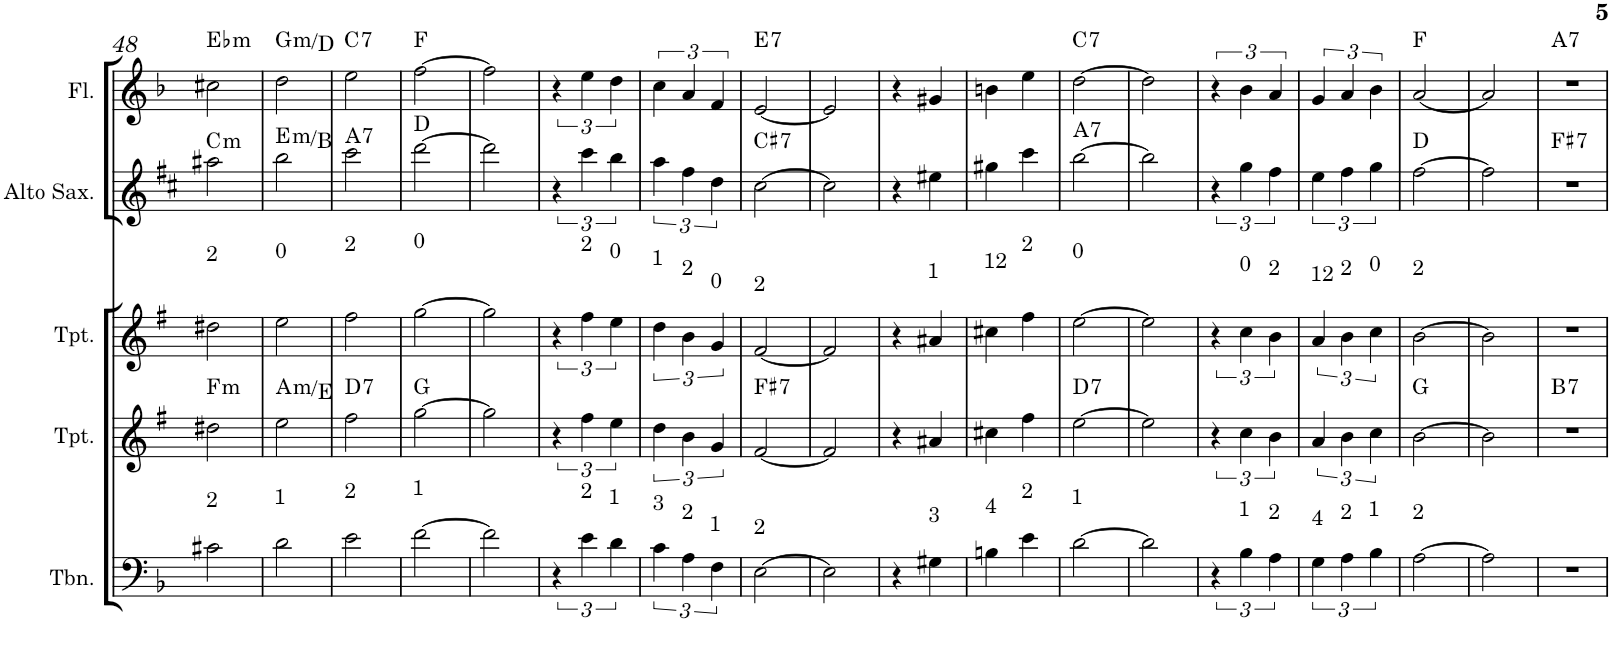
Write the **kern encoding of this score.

**kern	**kern	**harte	**kern	**kern	**harte	**kern	**harte
*part5	*part4	*part4	*part3	*part2	*part2	*part1	*part1
*staff5	*staff4	*	*staff3	*staff2	*	*staff1	*
*I"C clavF	*I"Bb	*	*I"Bb - Pirata	*I"Eb	*	*I"C clavG	*
!!LO:PB:g=z
*clefF4	*clefG2	*	*clefG2	*clefG2	*	*clefG2	*
*	*Trd1c2	*	*Trd1c2	*Trd5c9	*	*	*
*k[b-]	*k[f#]	*	*k[f#]	*k[f#c#]	*	*k[b-]	*
*F:	*G:	*	*G:	*D:	*	*F:	*
*M2/4	*M2/4	*	*M2/4	*M2/4	*	*M2/4	*
=48	=48	=48	=48	=48	=48	=48	=48
!	!	!	!LO:TX:a:t=2	!	!	!	!
!LO:TX:a:t=2	!	!LO:H:kt=m	!	!	!LO:H:kt=m	!	!LO:H:kt=m
2c#X\	2dd#X\	F:min	2dd#X\	2aa#X\	C:min	2cc#X\	Eb:min
=49	=49	=49	=49	=49	=49	=49	=49
!	!	!	!LO:TX:a:t=0	!	!	!	!
!LO:TX:a:t=1	!	!LO:H:kt=m	!	!	!LO:H:kt=m	!	!LO:H:kt=m
2d\	2ee\	A:min/5	2ee\	2bb\	E:min/5	2dd\	G:min/5
=50	=50	=50	=50	=50	=50	=50	=50
!	!	!	!LO:TX:a:t=2	!	!	!	!
!LO:TX:a:t=2	!	!LO:H:kt=7	!	!	!LO:H:kt=7	!	!LO:H:kt=7
2e\	2ff#\	D:7	2ff#\	2ccc#\	A:7	2ee\	C:7
=51	=51	=51	=51	=51	=51	=51	=51
!	!	!	!LO:TX:a:t=0	!	!	!	!
!LO:TX:a:t=1	!	!	!	!	!	!	!
[>2f\	[>2gg\	G:maj	[>2gg\	[>2ddd\	D:maj	[>2ff\	F:maj
=52	=52	=52	=52	=52	=52	=52	=52
2f\]	2gg\]	.	2gg\]	2ddd\]	.	2ff\]	.
=53	=53	=53	=53	=53	=53	=53	=53
6r	6r	.	6r	6r	.	6r	.
!	!	!	!LO:TX:a:t=2	!	!	!	!
!LO:TX:a:t=2	!	!	!	!	!	!	!
6e\	6ff#\	.	6ff#\	6ccc#\	.	6ee\	.
!	!	!	!LO:TX:a:t=0	!	!	!	!
!LO:TX:a:t=1	!	!	!	!	!	!	!
6d\	6ee\	.	6ee\	6bb\	.	6dd\	.
=54	=54	=54	=54	=54	=54	=54	=54
!	!	!	!LO:TX:a:t=1	!	!	!	!
!LO:TX:a:t=3	!	!	!	!	!	!	!
6c\	6dd\	.	6dd\	6aa\	.	6cc\	.
!	!	!	!LO:TX:a:t=2	!	!	!	!
!LO:TX:a:t=2	!	!	!	!	!	!	!
6A\	6b\	.	6b\	6ff#\	.	6a/	.
!	!	!	!LO:TX:a:t=0	!	!	!	!
!LO:TX:a:t=1	!	!	!	!	!	!	!
6F\	6g/	.	6g/	6dd\	.	6f/	.
=55	=55	=55	=55	=55	=55	=55	=55
!	!	!	!LO:TX:a:t=2	!	!	!	!
!LO:TX:a:t=2	!	!LO:H:kt=7	!	!	!LO:H:kt=7	!	!LO:H:kt=7
[>2E\	[<2f#/	F#:7	[<2f#/	[>2cc#\	C#:7	[<2e/	E:7
=56	=56	=56	=56	=56	=56	=56	=56
2E\]	2f#/]	.	2f#/]	2cc#\]	.	2e/]	.
=57	=57	=57	=57	=57	=57	=57	=57
4r	4r	.	4r	4r	.	4r	.
!	!	!	!LO:TX:a:t=1	!	!	!	!
!LO:TX:a:t=3	!	!	!	!	!	!	!
4G#X\	4a#X/	.	4a#X/	4ee#X\	.	4g#X/	.
=58	=58	=58	=58	=58	=58	=58	=58
!	!	!	!LO:TX:a:t=12	!	!	!	!
!LO:TX:a:t=4	!	!	!	!	!	!	!
4Bn\	4cc#X\	.	4cc#X\	4gg#X\	.	4bn\	.
!	!	!	!LO:TX:a:t=2	!	!	!	!
!LO:TX:a:t=2	!	!	!	!	!	!	!
4e\	4ff#\	.	4ff#\	4ccc#\	.	4ee\	.
=59	=59	=59	=59	=59	=59	=59	=59
!	!	!	!LO:TX:a:t=0	!	!	!	!
!LO:TX:a:t=1	!	!LO:H:kt=7	!	!	!LO:H:kt=7	!	!LO:H:kt=7
[>2d\	[>2ee\	D:7	[>2ee\	[>2bb\	A:7	[>2dd\	C:7
=60	=60	=60	=60	=60	=60	=60	=60
2d\]	2ee\]	.	2ee\]	2bb\]	.	2dd\]	.
=61	=61	=61	=61	=61	=61	=61	=61
6r	6r	.	6r	6r	.	6r	.
!	!	!	!LO:TX:a:t=0	!	!	!	!
!LO:TX:a:t=1	!	!	!	!	!	!	!
6B-\	6cc\	.	6cc\	6gg\	.	6b-\	.
!	!	!	!LO:TX:a:t=2	!	!	!	!
!LO:TX:a:t=2	!	!	!	!	!	!	!
6A\	6b\	.	6b\	6ff#\	.	6a/	.
=62	=62	=62	=62	=62	=62	=62	=62
!	!	!	!LO:TX:a:t=12	!	!	!	!
!LO:TX:a:t=4	!	!	!	!	!	!	!
6G\	6a/	.	6a/	6ee\	.	6g/	.
!	!	!	!LO:TX:a:t=2	!	!	!	!
!LO:TX:a:t=2	!	!	!	!	!	!	!
6A\	6b\	.	6b\	6ff#\	.	6a/	.
!	!	!	!LO:TX:a:t=0	!	!	!	!
!LO:TX:a:t=1	!	!	!	!	!	!	!
6B-\	6cc\	.	6cc\	6gg\	.	6b-\	.
=63	=63	=63	=63	=63	=63	=63	=63
!	!	!	!LO:TX:a:t=2	!	!	!	!
!LO:TX:a:t=2	!	!	!	!	!	!	!
[>2A\	[>2b\	G:maj	[>2b\	[>2ff#\	D:maj	[<2a/	F:maj
=64	=64	=64	=64	=64	=64	=64	=64
2A\]	2b\]	.	2b\]	2ff#\]	.	2a/]	.
=65	=65	=65	=65	=65	=65	=65	=65
!	!	!LO:H:kt=7	!	!	!LO:H:kt=7	!	!LO:H:kt=7
2r	2r	B:7	2r	2r	F#:7	2r	A:7
=	=	=	=	=	=	=	=
*-	*-	*-	*-	*-	*-	*-	*-
